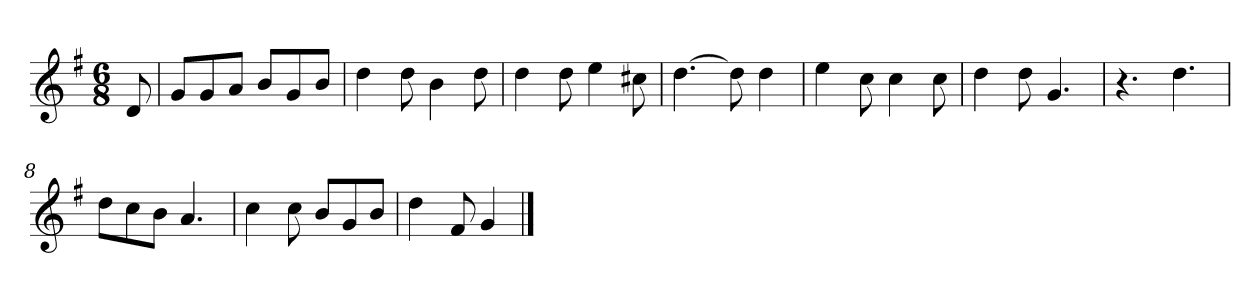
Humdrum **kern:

**kern
*part1
*staff1
*k[f#]
*M6/8
*MM120
=
8d
=1
8gL
8g
8aJ
8bL
8g
8bJ
=2
4dd
8dd
4b
8dd
=3
4dd
8dd
4ee
8cc#X
=4
[4.dd
8dd]
4dd
=5
4ee
8cc
4cc
8cc
=6
4dd
8dd
4.g
=7
4.r
4.dd
=8
8ddL
8cc
8bJ
4.a
=9
4cc
8cc
8bL
8g
8bJ
=10
4dd
8f#
4g
==
*-
